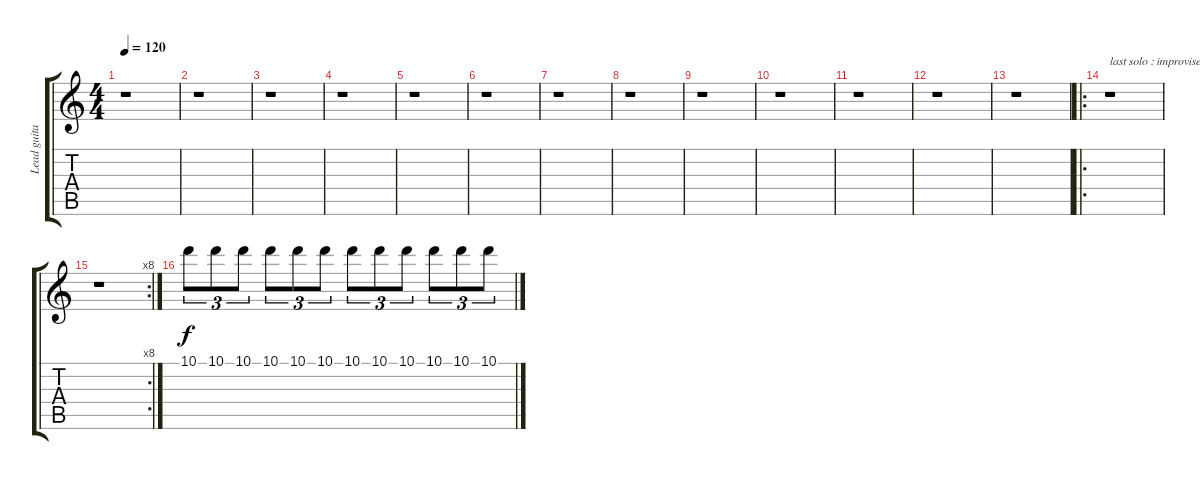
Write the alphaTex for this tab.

\track ("Lead guitar 1" "Lead guita") {instrument overdrivenguitar}
\staff {score tabs}
\tuning (E4 B3 G3 D3 A2 E2) {hide}
\ts (4 4)
\tempo 120
\clef g2
\ks c
r.1{dy f} |
r.1 |
r.1 |
r.1 |
r.1 |
r.1 |
r.1 |
r.1 |
r.1 |
r.1 |
r.1 |
r.1 |
r.1 |
\ro
r.1{txt "last solo : improvise as you wish in Dm"} |
\rc 8
r.1 |
10.1.8{tu (3 2)} 10.1.8{tu (3 2)} 10.1.8{tu (3 2)} 10.1.8{tu (3 2)} 10.1.8{tu (3 2)} 10.1.8{tu (3 2)} 10.1.8{tu (3 2)} 10.1.8{tu (3 2)} 10.1.8{tu (3 2)} 10.1.8{tu (3 2)} 10.1.8{tu (3 2)} 10.1.8{tu (3 2)}
